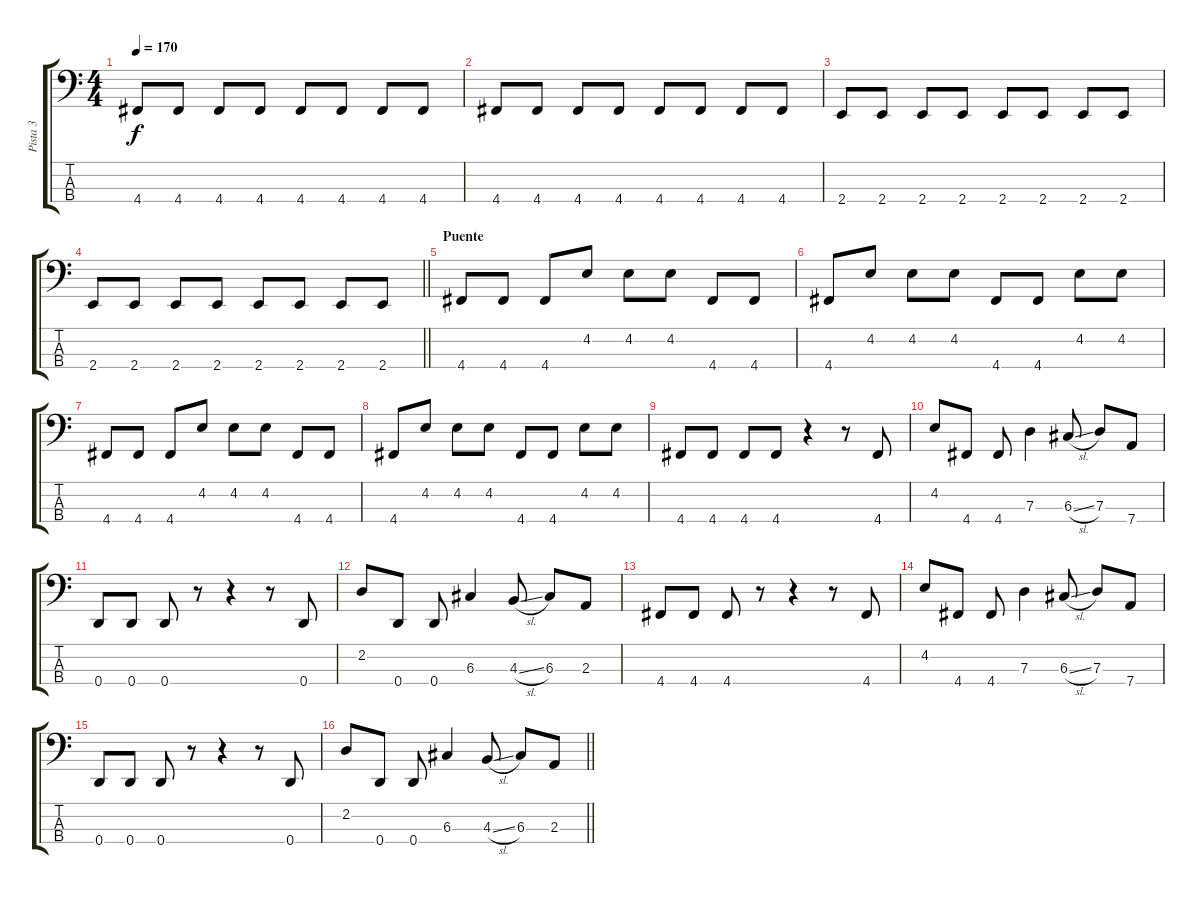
\track ("Pista 3" "Pista 3") {instrument electricbassfinger}
\staff {score tabs}
\tuning (F2 C2 G1 D1) {hide}
\ts (4 4)
\tempo 170
\clef f4
\ks c
4.4.8{dy f} 4.4.8 4.4.8 4.4.8 4.4.8 4.4.8 4.4.8 4.4.8 |
4.4.8 4.4.8 4.4.8 4.4.8 4.4.8 4.4.8 4.4.8 4.4.8 |
2.4.8 2.4.8 2.4.8 2.4.8 2.4.8 2.4.8 2.4.8 2.4.8 |
\barLineRight lightlight
2.4.8 2.4.8 2.4.8 2.4.8 2.4.8 2.4.8 2.4.8 2.4.8 |
\section ("" "Puente")
4.4.8 4.4.8 4.4.8 4.2.8 4.2.8 4.2.8 4.4.8 4.4.8 |
4.4.8 4.2.8 4.2.8 4.2.8 4.4.8 4.4.8 4.2.8 4.2.8 |
4.4.8 4.4.8 4.4.8 4.2.8 4.2.8 4.2.8 4.4.8 4.4.8 |
4.4.8 4.2.8 4.2.8 4.2.8 4.4.8 4.4.8 4.2.8 4.2.8 |
4.4.8 4.4.8 4.4.8 4.4.8 r.4 r.8 4.4.8 |
4.2.8 4.4.8 4.4.8 7.3.4 6.3{sl}.8 7.3.8 7.4.8 |
0.4.8 0.4.8 0.4.8 r.8 r.4 r.8 0.4.8 |
2.2.8 0.4.8 0.4.8 6.3.4 4.3{sl}.8 6.3.8 2.3.8 |
4.4.8 4.4.8 4.4.8 r.8 r.4 r.8 4.4.8 |
4.2.8 4.4.8 4.4.8 7.3.4 6.3{sl}.8 7.3.8 7.4.8 |
0.4.8 0.4.8 0.4.8 r.8 r.4 r.8 0.4.8 |
\barLineRight lightlight
2.2.8 0.4.8 0.4.8 6.3.4 4.3{sl}.8 6.3.8 2.3.8
